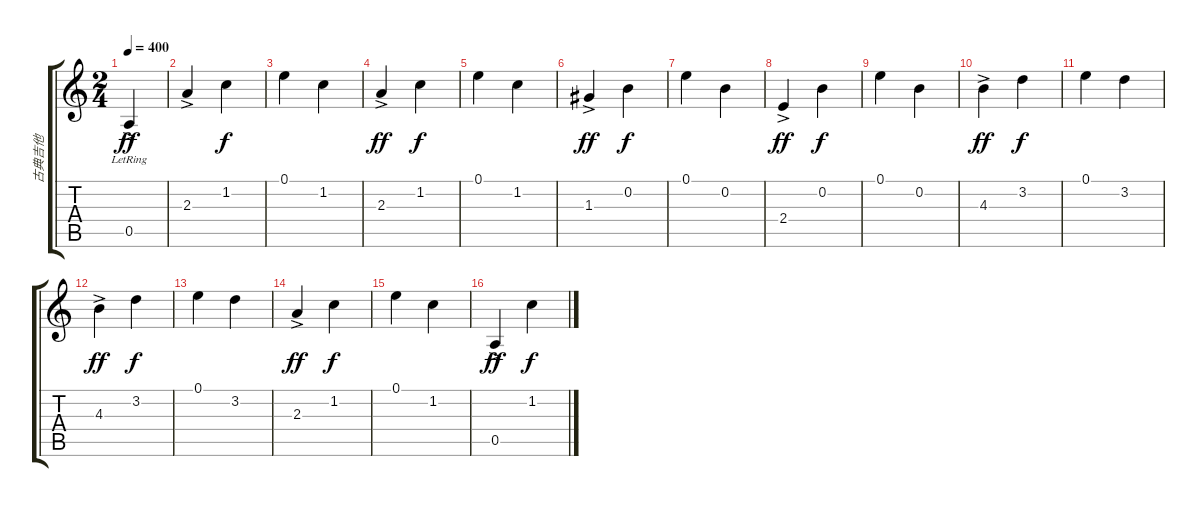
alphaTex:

\track ("古典吉他" "古典吉他") {instrument acousticguitarnylon}
\staff {score tabs}
\tuning (E4 B3 G3 D3 A2 E2) {hide}
\ts (2 4)
\tempo 400
\clef g2
\ks c
0.5{ac lr}.4{dy ff} |
2.3{ac}.4 1.2.4{dy f} |
0.1.4 1.2.4 |
2.3{ac}.4{dy ff} 1.2.4{dy f} |
0.1.4 1.2.4 |
1.3{ac}.4{dy ff} 0.2.4{dy f} |
0.1.4 0.2.4 |
2.4{ac}.4{dy ff} 0.2.4{dy f} |
0.1.4 0.2.4 |
4.3{ac}.4{dy ff} 3.2.4{dy f} |
0.1.4 3.2.4 |
4.3{ac}.4{dy ff} 3.2.4{dy f} |
0.1.4 3.2.4 |
2.3{ac}.4{dy ff} 1.2.4{dy f} |
0.1.4 1.2.4 |
0.5{ac}.4{dy ff} 1.2.4{dy f}
